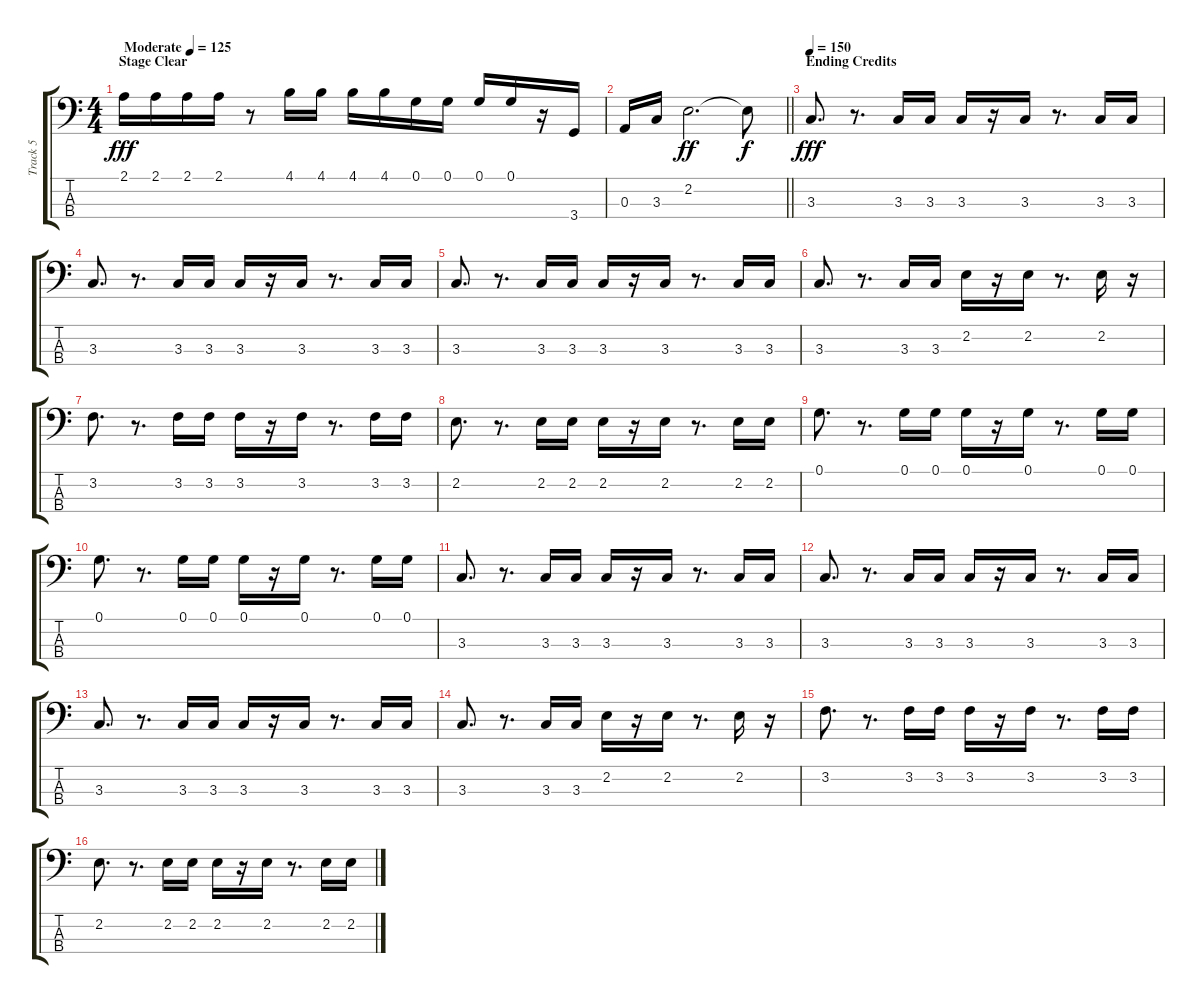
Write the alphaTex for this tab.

\track ("Track 5" "Track 5") {instrument slapbass1}
\staff {score tabs}
\tuning (G2 D2 A1 E1) {hide}
\ts (4 4)
\section ("" "Stage Clear")
\tempo (125 "Moderate")
\clef f4
\ks c
2.1.16{dy fff instrument slapbass1} 2.1.16 2.1.16 2.1.16 r.8 4.1.16 4.1.16 4.1.16 4.1.16 0.1.16 0.1.16 0.1.16 0.1.16 r.16 3.4.16 |
\barLineRight lightlight
0.3.16 3.3.16 2.2.2{d dy ff} 2.2{t}.8{dy f} |
\section ("" "Ending Credits")
\tempo 150
3.3.8{d dy fff} r.8{d} 3.3.16 3.3.16 3.3.16 r.16 3.3.16 r.8{d} 3.3.16 3.3.16 |
3.3.8{d} r.8{d} 3.3.16 3.3.16 3.3.16 r.16 3.3.16 r.8{d} 3.3.16 3.3.16 |
3.3.8{d} r.8{d} 3.3.16 3.3.16 3.3.16 r.16 3.3.16 r.8{d} 3.3.16 3.3.16 |
3.3.8{d} r.8{d} 3.3.16 3.3.16 2.2.16 r.16 2.2.16 r.8{d} 2.2.16 r.16 |
3.2.8{d} r.8{d} 3.2.16 3.2.16 3.2.16 r.16 3.2.16 r.8{d} 3.2.16 3.2.16 |
2.2.8{d} r.8{d} 2.2.16 2.2.16 2.2.16 r.16 2.2.16 r.8{d} 2.2.16 2.2.16 |
0.1.8{d} r.8{d} 0.1.16 0.1.16 0.1.16 r.16 0.1.16 r.8{d} 0.1.16 0.1.16 |
0.1.8{d} r.8{d} 0.1.16 0.1.16 0.1.16 r.16 0.1.16 r.8{d} 0.1.16 0.1.16 |
3.3.8{d} r.8{d} 3.3.16 3.3.16 3.3.16 r.16 3.3.16 r.8{d} 3.3.16 3.3.16 |
3.3.8{d} r.8{d} 3.3.16 3.3.16 3.3.16 r.16 3.3.16 r.8{d} 3.3.16 3.3.16 |
3.3.8{d} r.8{d} 3.3.16 3.3.16 3.3.16 r.16 3.3.16 r.8{d} 3.3.16 3.3.16 |
3.3.8{d} r.8{d} 3.3.16 3.3.16 2.2.16 r.16 2.2.16 r.8{d} 2.2.16 r.16 |
3.2.8{d} r.8{d} 3.2.16 3.2.16 3.2.16 r.16 3.2.16 r.8{d} 3.2.16 3.2.16 |
2.2.8{d} r.8{d} 2.2.16 2.2.16 2.2.16 r.16 2.2.16 r.8{d} 2.2.16 2.2.16
